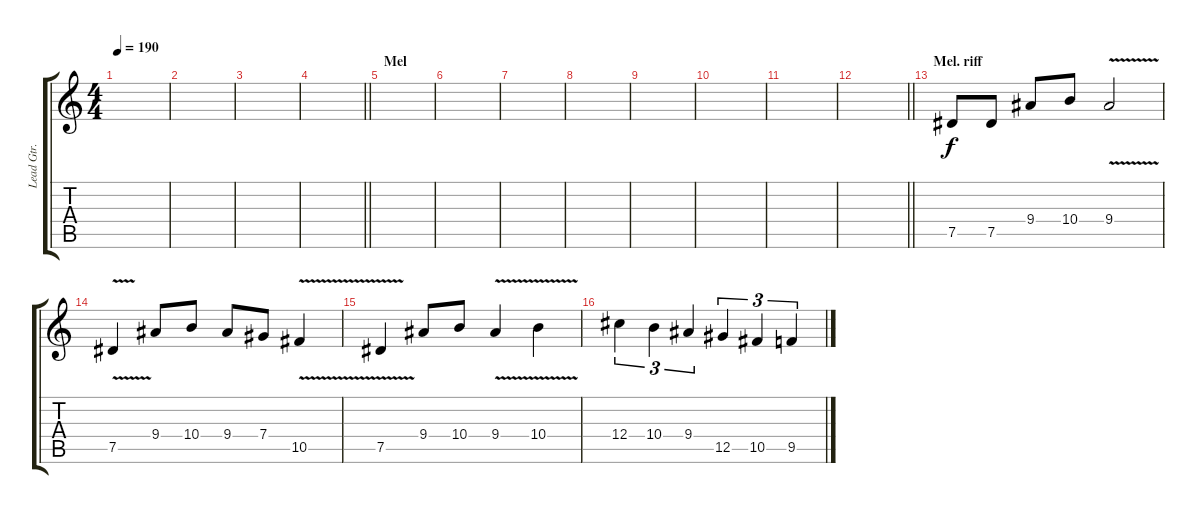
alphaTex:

\track ("Lead Gtr." "Lead Gtr.") {instrument distortionguitar}
\staff {score tabs}
\tuning (Eb4 Bb3 Gb3 Db3 Ab2 Eb2) {hide}
\ts (4 4)
\tempo 190
\clef g2
\ks c
|
|
|
\barLineRight lightlight
|
\section ("" "Mel")
|
|
|
|
|
|
|
\barLineRight lightlight
|
\section ("" "Mel. riff")
7.5.8 7.5.8 9.4.8 10.4.8 9.4{v}.2 |
7.5{v}.4 9.4.8 10.4.8 9.4.8 7.4.8 10.5{v}.4 |
7.5{v}.4 9.4.8 10.4.8 9.4{v}.4 10.4{v}.4 |
12.4.4{tu (3 2)} 10.4.4{tu (3 2)} 9.4.4{tu (3 2)} 12.5.4{tu (3 2)} 10.5.4{tu (3 2)} 9.5.4{tu (3 2)}
